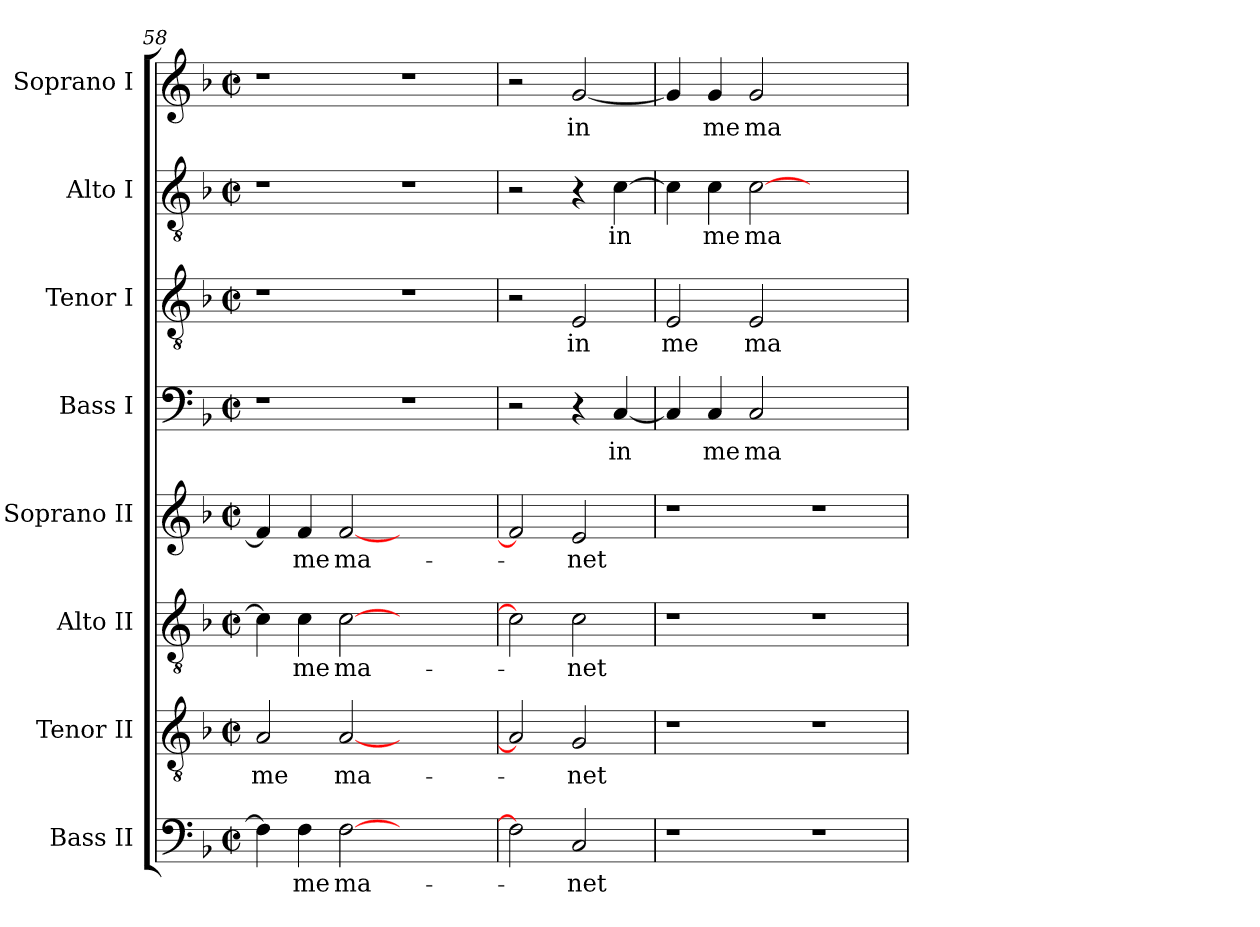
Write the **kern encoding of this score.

**kern	**text	**kern	**text	**kern	**text	**kern	**text	**kern	**text	**kern	**text	**kern	**text	**kern	**text
*part8	*part8	*part7	*part7	*part6	*part6	*part5	*part5	*part4	*part4	*part3	*part3	*part2	*part2	*part1	*part1
*staff8	*staff8	*staff7	*staff7	*staff6	*staff6	*staff5	*staff5	*staff4	*staff4	*staff3	*staff3	*staff2	*staff2	*staff1	*staff1
*I"Bass II	*	*I"Tenor II	*	*I"Alto II	*	*I"Soprano II	*	*I"Bass I	*	*I"Tenor I	*	*I"Alto I	*	*I"Soprano I	*
*I'B. II	*	*I'T. II	*	*I'A. II	*	*I'S. II	*	*I'B. I	*	*I'T. I	*	*I'A. I	*	*I'S. I	*
*clefF4	*	*clefGv2	*	*clefGv2	*	*clefG2	*	*clefF4	*	*clefGv2	*	*clefGv2	*	*clefG2	*
*	*	*ITrd7c12	*	*	*	*	*	*	*	*ITrd7c12	*	*	*	*	*
*k[b-]	*	*k[b-]	*	*k[b-]	*	*k[b-]	*	*k[b-]	*	*k[b-]	*	*k[b-]	*	*k[b-]	*
*F:	*	*F:	*	*F:	*	*F:	*	*F:	*	*F:	*	*F:	*	*F:	*
*M2/2	*	*M2/2	*	*M2/2	*	*M2/2	*	*M2/2	*	*M2/2	*	*M2/2	*	*M2/2	*
*met(c|)	*	*met(c|)	*	*met(c|)	*	*met(c|)	*	*met(c|)	*	*met(c|)	*	*met(c|)	*	*met(c|)	*
=58	=58	=58	=58	=58	=58	=58	=58	=58	=58	=58	=58	=58	=58	=58	=58
!	!	!	!LO:LY:b:color=#000000	!	!	!	!	!	!	!	!	!	!	!	!
4Fi\]	.	2AAi/	me	4ci\]	.	4fi/]	.	1r	.	1r	.	1r	.	1r	.
!	!LO:LY:b:color=#000000	!	!	!	!	!	!	!	!	!	!	!	!	!	!
!	!	!	!	!	!LO:LY:b:color=#000000	!	!	!	!	!	!	!	!	!	!
!	!	!	!	!	!	!	!LO:LY:b:color=#000000	!	!	!	!	!	!	!	!
4Fi\	me	.	.	4ci\	me	4fi/	me	.	.	.	.	.	.	.	.
!	!LO:LY:b:color=#000000	!	!	!	!	!	!	!	!	!	!	!	!	!	!
!	!	!	!LO:LY:b:color=#000000	!	!	!	!	!	!	!	!	!	!	!	!
!	!	!	!	!	!LO:LY:b:color=#000000	!	!	!	!	!	!	!	!	!	!
!	!	!	!	!	!	!	!LO:LY:b:color=#000000	!	!	!	!	!	!	!	!
[>2Fi\	ma-	[<2AAi/	ma-	[>2ci\	ma-	[<2fi/	ma-	.	.	.	.	.	.	.	.
1ryy	.	1ryy	.	1ryy	.	1ryy	.	1r	.	1r	.	1r	.	1r	.
!!LO:PB:g=z
=59	=59	=59	=59	=59	=59	=59	=59	=59	=59	=59	=59	=59	=59	=59	=59
2Fi\]	.	2AAi/]	.	2ci\]	.	2fi/]	.	2r	.	2r	.	2r	.	2r	.
!	!LO:LY:b:color=#000000	!	!	!	!	!	!	!	!	!	!	!	!	!	!
!	!	!	!LO:LY:b:color=#000000	!	!	!	!	!	!	!	!	!	!	!	!
!	!	!	!	!	!LO:LY:b:color=#000000	!	!	!	!	!	!	!	!	!	!
!	!	!	!	!	!	!	!LO:LY:b:color=#000000	!	!	!	!	!	!	!	!
!	!	!	!	!	!	!	!	!	!	!	!LO:LY:b:color=#000000	!	!	!	!
!	!	!	!	!	!	!	!	!	!	!	!	!	!	!	!LO:LY:b:color=#000000
2Ci/	-net	2GGi/	-net	2ci\	-net	2ei/	-net	4r	.	2EEi/	in	4r	.	[<2gi/	in
!	!	!	!	!	!	!	!	!	!LO:LY:b:color=#000000	!	!	!	!	!	!
!	!	!	!	!	!	!	!	!	!	!	!	!	!LO:LY:b:color=#000000	!	!
.	.	.	.	.	.	.	.	[<4Ci/	in	.	.	[>4ci\	in	.	.
=60	=60	=60	=60	=60	=60	=60	=60	=60	=60	=60	=60	=60	=60	=60	=60
!	!	!	!	!	!	!	!	!	!	!	!LO:LY:b:color=#000000	!	!	!	!
1r	.	1r	.	1r	.	1r	.	4Ci/]	.	2EEi/	me	4ci\]	.	4gi/]	.
!	!	!	!	!	!	!	!	!	!LO:LY:b:color=#000000	!	!	!	!	!	!
!	!	!	!	!	!	!	!	!	!	!	!	!	!LO:LY:b:color=#000000	!	!
!	!	!	!	!	!	!	!	!	!	!	!	!	!	!	!LO:LY:b:color=#000000
.	.	.	.	.	.	.	.	4Ci/	me	.	.	4ci\	me	4gi/	me
!	!	!	!	!	!	!	!	!	!LO:LY:b:color=#000000	!	!	!	!	!	!
!	!	!	!	!	!	!	!	!	!	!	!LO:LY:b:color=#000000	!	!	!	!
!	!	!	!	!	!	!	!	!	!	!	!	!	!LO:LY:b:color=#000000	!	!
!	!	!	!	!	!	!	!	!	!	!	!	!	!	!	!LO:LY:b:color=#000000
.	.	.	.	.	.	.	.	2Ci/	ma-	2EEi/	ma-	[>2ci\	ma-	2gi/	ma-
1r	.	1r	.	1r	.	1r	.	1ryy	.	1ryy	.	1ryy	.	1ryy	.
=	=	=	=	=	=	=	=	=	=	=	=	=	=	=	=
*-	*-	*-	*-	*-	*-	*-	*-	*-	*-	*-	*-	*-	*-	*-	*-
